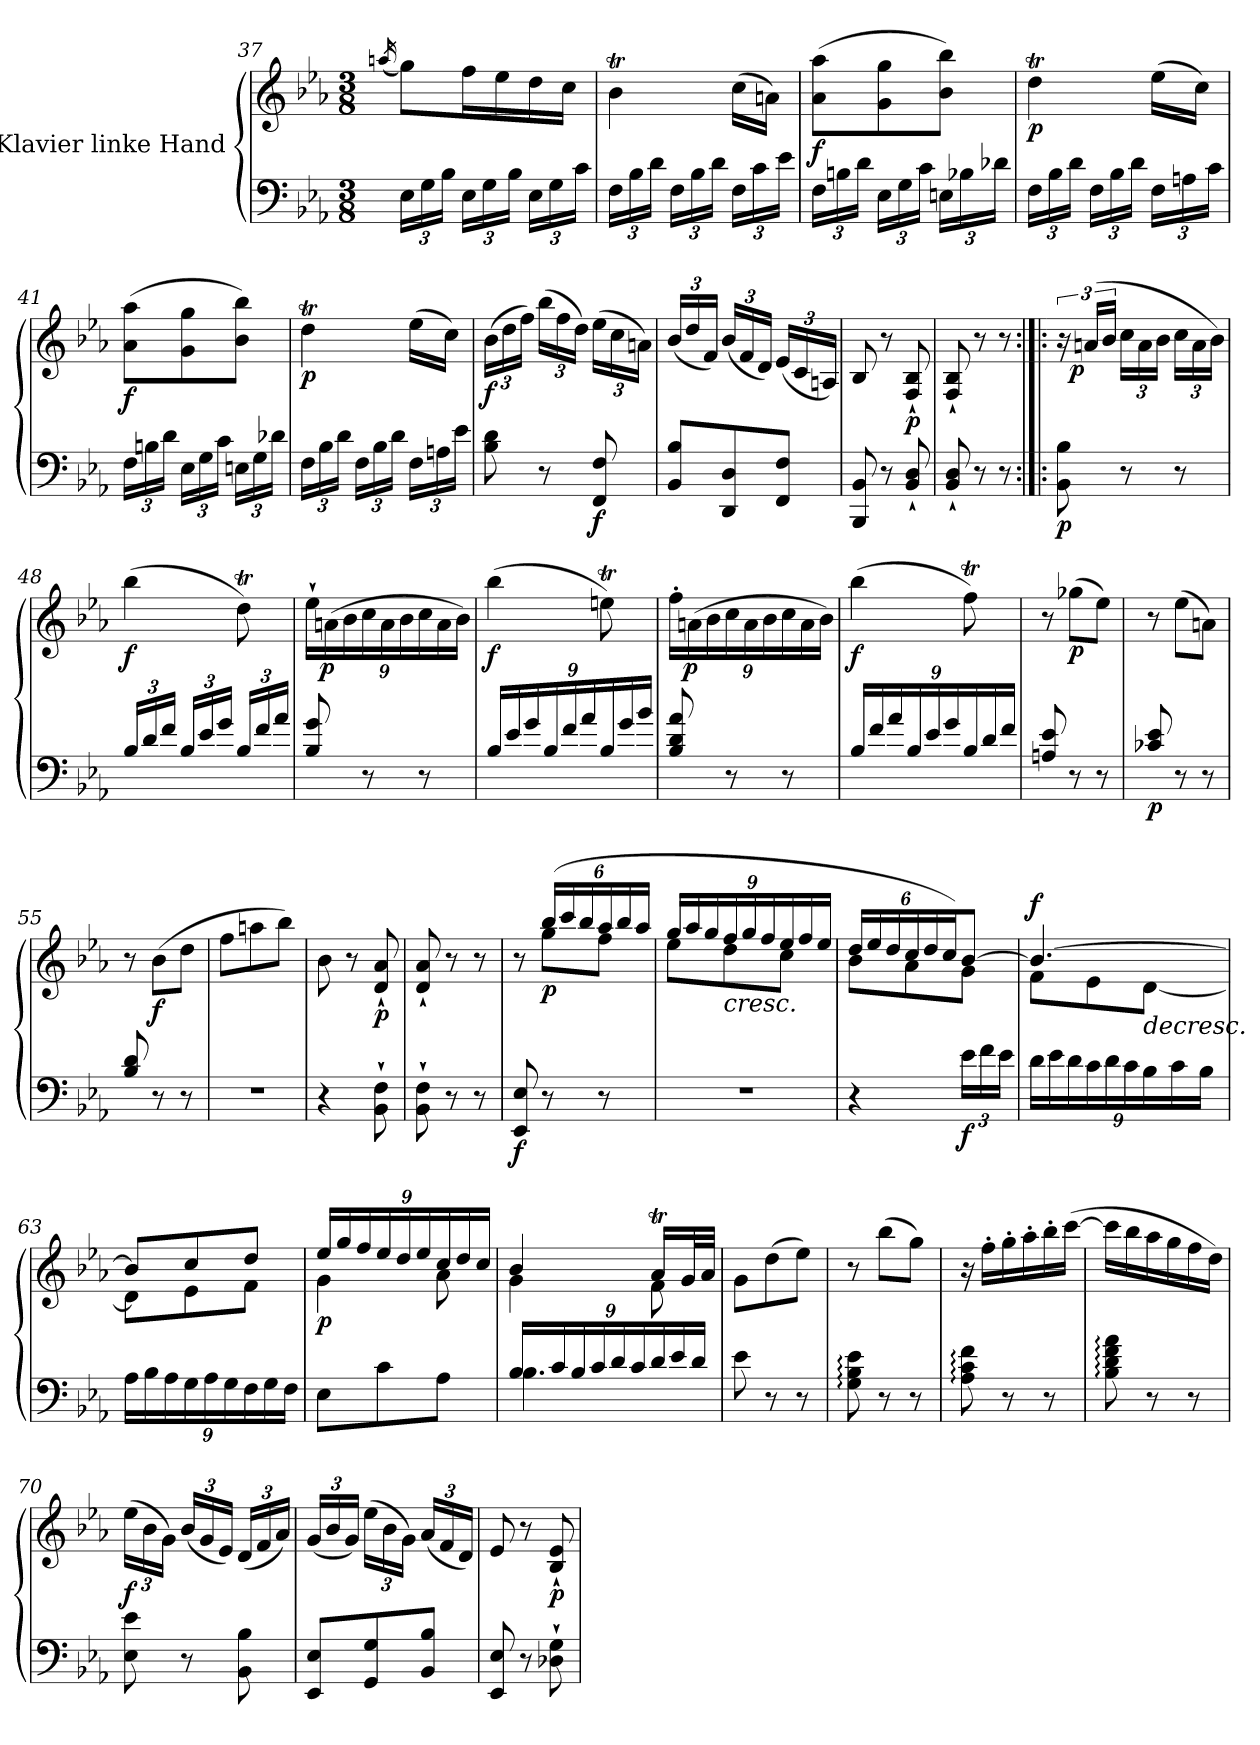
**kern	**kern	**dynam
*part1	*part1	*part1
*staff2	*staff1	*staff1/2
*I"Klavier linke Hand	*	*
*clefF4	*clefG2	*
*k[b-e-a-]	*k[b-e-a-]	*
*M3/8	*M3/8	*
=37	=37	=37
.	(<16qaan/	.
*Xbrackettup	*	*
24E-\LL	8gg\L)	.
24G\	.	.
24B-\JJ	.	.
24E-\LL	16ff\L	.
24G\	.	.
.	16ee-\	.
24B-\JJ	.	.
24E-\LL	16dd\	.
24G\	.	.
.	16cc\JJ	.
24c\JJ	.	.
=38	=38	=38
24F\LL	4b-T\	.
24B-\	.	.
24d\JJ	.	.
24F\LL	.	.
24B-\	.	.
24d\JJ	.	.
24F\LL	(>16cc\LL	.
24c\	.	.
.	16an\JJ)	.
24e-\JJ	.	.
=39	=39	=39
!	!	!LO:DY:b
24F\LL	(>8a-\ 8aa-\L	f
24Bn\	.	.
24d\JJ	.	.
24E-\LL	8g\ 8gg\	.
24G\	.	.
24c\JJ	.	.
24En\LL	8b-\ 8bb-\J)	.
24B-X\	.	.
24d-X\JJ	.	.
=40	=40	=40
!	!	!LO:DY:b
24F\LL	4ddt\	p
24B-\	.	.
24d\JJ	.	.
24F\LL	.	.
24B-\	.	.
24d\JJ	.	.
24F\LL	(>16ee-\LL	.
24An\	.	.
.	16cc\JJ)	.
24c\JJ	.	.
=41	=41	=41
!	!	!LO:DY:b
24F\LL	(>8a-\ 8aa-\L	f
24Bn\	.	.
24d\JJ	.	.
24E-\LL	8g\ 8gg\	.
24G\	.	.
24c\JJ	.	.
24En\LL	8b-\ 8bb-\J)	.
24G\	.	.
24d-X\JJ	.	.
=42	=42	=42
!	!	!LO:DY:b
24F\LL	4ddt\	p
24B-\	.	.
24d\JJ	.	.
24F\LL	.	.
24B-\	.	.
24d\JJ	.	.
24F\LL	(>16ee-\LL	.
24An\	.	.
.	16cc\JJ)	.
24e-\JJ	.	.
=43	=43	=43
*	*Xbrackettup	*
!	!	!LO:DY:b
8B-\ 8d\	(>24b-\LL	f
.	24dd\	.
.	24ff\JJ)	.
8r	(>24bb-\LL	.
.	24ff\	.
.	24dd\JJ)	.
!	!	!LO:DY:b=2
8FF/ 8F/	(>24ee-\LL	f
.	24cc\	.
.	24an\JJ)	.
=44	=44	=44
8BB-/ 8B-/L	(<24b-/LL	.
.	24dd/	.
.	24f/JJ)	.
8DD/ 8D/	(<24b-/LL	.
.	24f/	.
.	24d/JJ)	.
8FF/ 8F/J	(<24e-/LL	.
.	24c/	.
.	24An/JJ)	.
=45	=45	=45
8BBB-/ 8BB-/	8B-/	.
8r	8r	.
!	!	!LO:DY:b
8BB-/` 8D/`	8F/` 8B-/`	p
=46	=46	=46
8BB-/` 8D/`	8F/` 8B-/`	.
8r	8r	.
8r	8r	.
=47:|!|:	=47:|!|:	=47:|!|:
*	*brackettup	*
!	!	!LO:DY:b=2
8BB-\ 8B-\	24r	p
!	!	!LO:DY:b
.	(>24an/LL	p
.	24b-/JJ	.
*	*Xbrackettup	*
8r	24cc\LL	.
.	24a\	.
.	24b-\JJ	.
8r	24cc\LL	.
.	24a\	.
.	24b-\JJ)	.
=48	=48	=48
!	!	!LO:DY:b
24B-/LL	(>4bb-\	f
24d/	.	.
24f/JJ	.	.
24B-/LL	.	.
24e-/	.	.
24g/JJ	.	.
24B-/LL	8ddt\)	.
24f/	.	.
24a-/JJ	.	.
=49	=49	=49
8B-/ 8g/	24ee-`\LL	.
!	!	!LO:DY:b
.	(>24an\	p
.	24b-\	.
8r	24cc\	.
.	24a\	.
.	24b-\	.
8r	24cc\	.
.	24a\	.
.	24b-\JJ)	.
=50	=50	=50
!	!	!LO:DY:b
24B-/LL	(>4bb-\	f
24e-/	.	.
24g/	.	.
24B-/	.	.
24f/	.	.
24a-/	.	.
24B-/	8eent\)	.
24g/	.	.
24b-/JJ	.	.
=51	=51	=51
8B-/ 8d/ 8a-/	24ff'\LL	.
!	!	!LO:DY:b
.	(>24an\	p
.	24b-\	.
8r	24cc\	.
.	24a\	.
.	24b-\	.
8r	24cc\	.
.	24a\	.
.	24b-\JJ)	.
=52	=52	=52
!	!	!LO:DY:b
24B-/LL	(>4bb-\	f
24f/	.	.
24a-/	.	.
24B-/	.	.
24e-/	.	.
24g/	.	.
24B-/	8ffT\)	.
24d/	.	.
24f/JJ	.	.
=53	=53	=53
8An/ 8e-/	8r	.
!	!	!LO:DY:b
8r	(>8gg-X\L	p
8r	8ee-\J)	.
=54	=54	=54
!	!	!LO:DY:b=2
8c-X/ 8e-/	8r	p
8r	(>8ee-\L	.
8r	8an\J)	.
=55	=55	=55
8B-/ 8d/	8r	.
!	!	!LO:DY:b
8r	(>8b-\L	f
8r	8dd\J	.
=56	=56	=56
4.r	8ff\L	.
.	8aan\	.
.	8bb-\J)	.
=57	=57	=57
4r	8b-\	.
.	8r	.
!	!	!LO:DY:b
8BB-\` 8F\`	8d/` 8a-/`	p
=58	=58	=58
8BB-\` 8F\`	8d/` 8a-/`	.
8r	8r	.
8r	8r	.
=59	=59	=59
*	*^	*
!	!	!	!LO:DY:b=2
8EE-/ 8E-/	8r	8ryy	f
!	!	!	!LO:DY:b
8r	(>24bb-/LL	8gg\L	p
.	24ccc/	.	.
.	24bb-/	.	.
8r	24aa-/	8ff\J	.
.	24bb-/	.	.
.	24aa-/JJ	.	.
=60	=60	=60	=60
4.r	24gg/LL	8ee-\L	.
.	24aa-/	.	.
.	24gg/	.	.
!	!LO:TX:b:i:t=cresc.	!	!
.	24ff/	8dd\	.
.	24gg/	.	.
.	24ff/	.	.
.	24ee-/	8cc\J	.
.	24ff/	.	.
.	24ee-/JJ	.	.
=61	=61	=61	=61
4r	24dd/LL	8b-\L	.
.	24ee-/	.	.
.	24dd/	.	.
.	24cc/	8a-\	.
.	24dd/	.	.
.	24cc/J)	.	.
!	!	!	!LO:DY:b=2
24e-\LL	[8b-/J	8g\J	f
24f\	.	.	.
24e-\JJ	.	.	.
=62	=62	=62	=62
!	!	!	!LO:DY:a
24d\LL	4.b-/_	8f\L	f
24e-\	.	.	.
24d\	.	.	.
24c\	.	8e-\	.
24d\	.	.	.
24c\	.	.	.
!	!	!LO:TX:b:i:t=decresc.	!
24B-\	.	[8d\J	.
24c\	.	.	.
24B-\JJ	.	.	.
=63	=63	=63	=63
24A-\LL	8b-/L]	8d\L]	.
24B-\	.	.	.
24A-\	.	.	.
24G\	8cc/	8e-\	.
24A-\	.	.	.
24G\	.	.	.
24F\	8dd/J	8f\J	.
24G\	.	.	.
24F\JJ	.	.	.
=64	=64	=64	=64
!	!	!	!LO:DY:b
8E-\L	24ee-/LL	4g\	p
.	24gg/	.	.
.	24ff/	.	.
8c\	24ee-/	.	.
.	24dd/	.	.
.	24ee-/	.	.
8A-\J	24cc/	8a-\	.
.	24dd/	.	.
.	24cc/JJ	.	.
=65	=65	=65	=65
*^	*	*	*
24B-/LL	4.B-\	4b-/	4g\	.
24c/	.	.	.	.
24B-/	.	.	.	.
24c/	.	.	.	.
24d/	.	.	.	.
24c/	.	.	.	.
24d/	.	16a-T/LL	8f\	.
24e-/	.	.	.	.
.	.	32g/L	.	.
24d/JJ	.	.	.	.
.	.	32a-/JJJ	.	.
*v	*v	*	*	*
*	*v	*v	*
=66	=66	=66
8e-\	8g\L	.
8r	(>8dd\	.
8r	8ee-\J)	.
=67	=67	=67
8G\: 8B-\: 8e-\:	8r	.
8r	(>8bb-\L	.
8r	8gg\J)	.
=68	=68	=68
8A-\: 8c\: 8f\:	16r	.
.	16ff'\LL	.
8r	16gg'\	.
.	16aa-'\	.
8r	16bb-'\	.
.	(>[16ccc\JJ	.
=69	=69	=69
8B-\: 8d\: 8f\: 8a-\:	16ccc\LL]	.
.	16bb-\	.
8r	16aa-\	.
.	16gg\	.
8r	16ff\	.
.	16dd\JJ)	.
=70	=70	=70
!	!	!LO:DY:a=2
8E-\ 8e-\	(>24ee-\LL	f
.	24b-\	.
.	24g\JJ)	.
8r	(<24b-/LL	.
.	24g/	.
.	24e-/JJ)	.
8BB-\ 8B-\	(<24d/LL	.
.	24f/	.
.	24a-/JJ)	.
=71	=71	=71
8EE-/ 8E-/L	(<24g/LL	.
.	24b-/	.
.	24g/JJ)	.
8GG/ 8G/	(>24ee-\LL	.
.	24b-\	.
.	24g\JJ)	.
8BB-/ 8B-/J	(<24a-/LL	.
.	24f/	.
.	24d/JJ)	.
=72	=72	=72
8EE-/ 8E-/	8e-/	.
8r	8r	.
!	!	!LO:DY:b
8D-X\` 8G\`	8B-/` 8e-/`	p
=	=	=
*-	*-	*-
